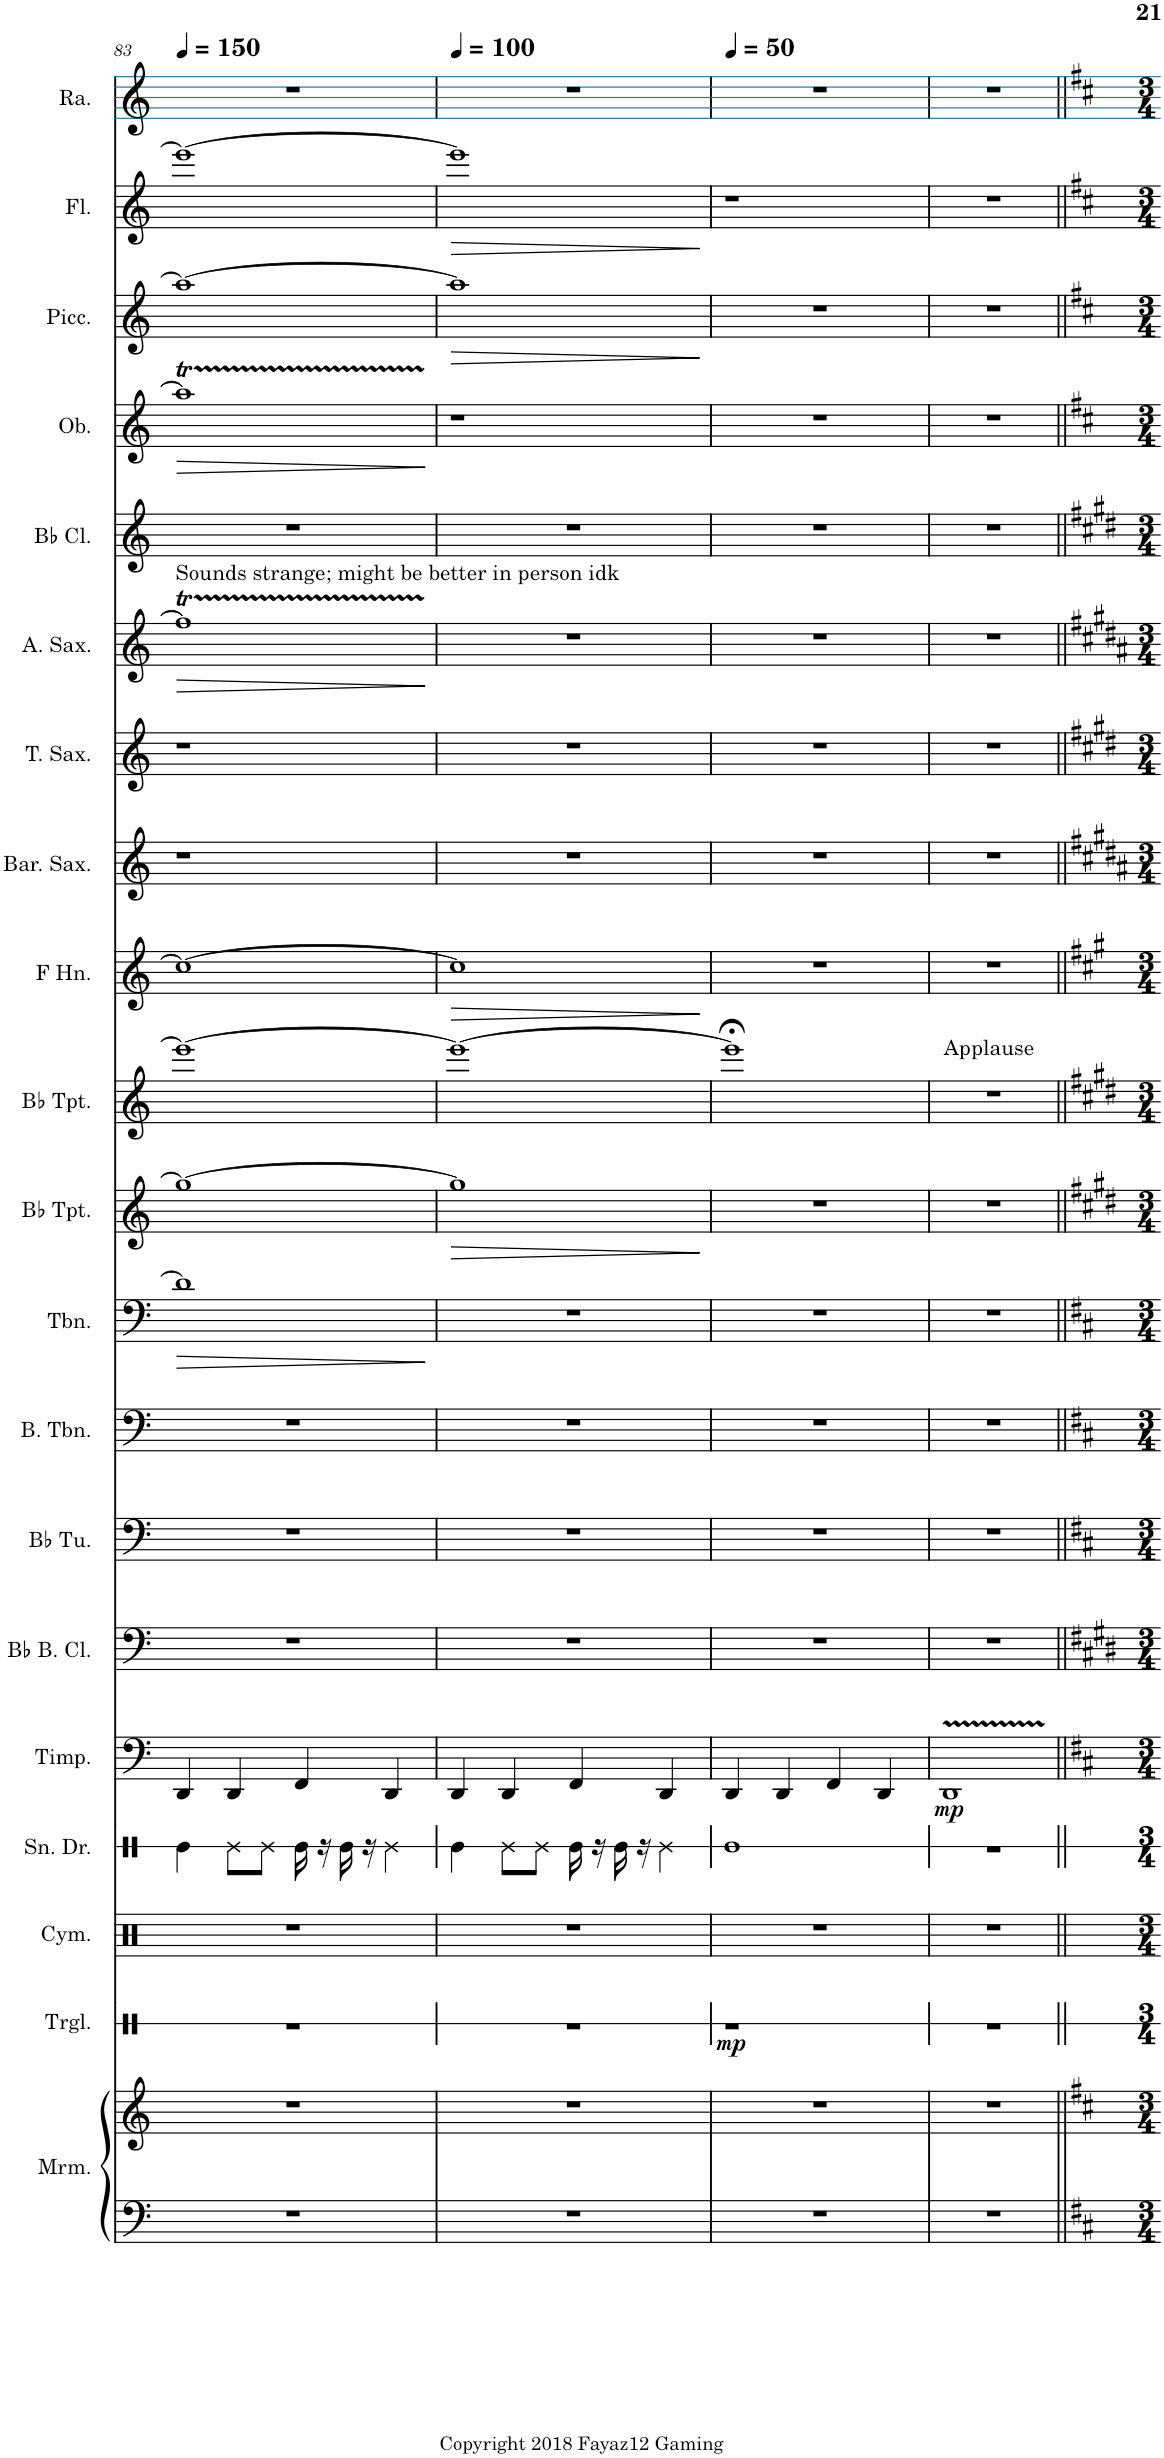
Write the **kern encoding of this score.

**kern	**kern	**kern	**dynam	**kern	**kern	**kern	**dynam	**kern	**kern	**kern	**kern	**dynam	**kern	**dynam	**kern	**kern	**dynam	**kern	**kern	**kern	**dynam	**kern	**kern	**dynam	**kern	**dynam	**kern	**dynam	**kern
*part20	*part20	*part19	*part19	*part18	*part17	*part16	*part16	*part15	*part14	*part13	*part12	*part12	*part11	*part11	*part10	*part9	*part9	*part8	*part7	*part6	*part6	*part5	*part4	*part4	*part3	*part3	*part2	*part2	*part1
*staff21	*staff20	*staff19	*staff19	*staff18	*staff17	*staff16	*staff16	*staff15	*staff14	*staff13	*staff12	*staff12	*staff11	*staff11	*staff10	*staff9	*staff9	*staff8	*staff7	*staff6	*staff6	*staff5	*staff4	*staff4	*staff3	*staff3	*staff2	*staff2	*staff1
*I"Marimba	*	*I"Triangle	*	*I"Cymbals	*I"Snare Drum	*I"Timpani	*	*I"Bb Bass Clarinet (Bass Clef)	*I"Bb Tuba	*I"Bass Trombone	*I"Trombone	*	*I"Bb Trumpet	*	*I"Bb Trumpet	*I"Horn in F	*	*I"Baritone Saxophone	*I"Tenor Saxophone	*I"Alto Saxophone	*	*I"Bb Clarinet	*I"Oboe	*	*I"Piccolo	*	*I"Flute	*	*I"Rosalina
*I'Mrm.	*	*I'Trgl.	*	*I'Cym.	*I'Sn. Dr.	*I'Timp.	*	*I'Bb B. Cl.	*I'Bb Tu.	*I'B. Tbn.	*I'Tbn.	*	*I'Bb Tpt.	*	*I'Bb Tpt.	*	*	*I'Bar. Sax.	*I'T. Sax.	*I'A. Sax.	*	*I'Bb Cl.	*I'Ob.	*	*I'Picc.	*	*I'Fl.	*	*I'Ra.
!!LO:PB:g=z
*clefF4	*clefG2	*clefX	*	*clefX	*clefX	*clefF4	*	*clefF4	*clefF4	*clefF4	*clefF4	*	*clefG2	*	*clefG2	*clefG2	*	*clefG2	*clefG2	*clefG2	*	*clefG2	*clefG2	*	*clefG2	*	*clefG2	*	*clefG2
*	*	*	*	*	*	*	*	*Trd1c2	*	*	*	*	*Trd1c2	*	*Trd1c2	*Trd4c7	*	*Trd12c21	*Trd8c14	*Trd5c9	*	*Trd1c2	*	*	*Trd-7c-12	*	*	*	*
*k[]	*k[]	*k[]	*	*k[]	*k[]	*k[]	*	*k[]	*k[]	*k[]	*k[]	*	*k[]	*	*k[]	*k[]	*	*k[]	*k[]	*k[]	*	*k[]	*k[]	*	*k[]	*	*k[]	*	*k[]
*M4/4	*M4/4	*M4/4	*	*M4/4	*M4/4	*M4/4	*	*M4/4	*M4/4	*M4/4	*M4/4	*	*M4/4	*	*M4/4	*M4/4	*	*M4/4	*M4/4	*M4/4	*	*M4/4	*M4/4	*	*M4/4	*	*M4/4	*	*M4/4
*MM150	*MM150	*MM150	*	*MM150	*MM150	*MM150	*	*MM150	*MM150	*MM150	*MM150	*	*MM150	*	*MM150	*MM150	*	*MM150	*MM150	*MM150	*	*MM150	*MM150	*	*MM150	*	*MM150	*	*MM150
=83	=83	=83	=83	=83	=83	=83	=83	=83	=83	=83	=83	=83	=83	=83	=83	=83	=83	=83	=83	=83	=83	=83	=83	=83	=83	=83	=83	=83	=83
!	!	!	!	!	!	!	!	!	!	!	!	!	!	!	!	!	!	!	!	!LO:TX:a:t=Sounds strange; might be better in person idk	!	!	!	!	!	!	!	!	!
!	!	!	!	!	!	!	!	!	!	!	!	!LO:HP:b	!	!	!	!	!	!	!	!	!LO:HP:b	!	!	!LO:HP:b	!	!	!	!	!
1r	1r	1r	.	1r	4Re\	4DD/	.	1r	1r	1r	1d]	>	1gg_	.	1eee_	1cc_	.	1r	1r	1ff#t]	>	1r	1aaT]	>	1aa_	.	1eee_	.	1r
.	.	.	.	.	8Re\L	4DD/	.	.	.	.	.	.	.	.	.	.	.	.	.	.	.	.	.	.	.	.	.	.	.
.	.	.	.	.	8Re\J	.	.	.	.	.	.	.	.	.	.	.	.	.	.	.	.	.	.	.	.	.	.	.	.
.	.	.	.	.	16Re\	4FF/	.	.	.	.	.	.	.	.	.	.	.	.	.	.	.	.	.	.	.	.	.	.	.
.	.	.	.	.	16r	.	.	.	.	.	.	.	.	.	.	.	.	.	.	.	.	.	.	.	.	.	.	.	.
.	.	.	.	.	16Re\	.	.	.	.	.	.	.	.	.	.	.	.	.	.	.	.	.	.	.	.	.	.	.	.
.	.	.	.	.	16r	.	.	.	.	.	.	.	.	.	.	.	.	.	.	.	.	.	.	.	.	.	.	.	.
.	.	.	.	.	4Re\	4DD/	.	.	.	.	.	.	.	.	.	.	.	.	.	.	.	.	.	.	.	.	.	.	.
.	.	.	.	.	.	.	.	.	.	.	.	]	.	.	.	.	.	.	.	.	]	.	.	]	.	.	.	.	.
=84	=84	=84	=84	=84	=84	=84	=84	=84	=84	=84	=84	=84	=84	=84	=84	=84	=84	=84	=84	=84	=84	=84	=84	=84	=84	=84	=84	=84	=84
*	*	*	*	*	*	*	*	*	*	*	*	*	*	*	*	*	*	*	*	*	*	*	*	*	*	*	*	*	*MM100
!	!	!	!	!	!	!	!	!	!	!	!	!	!	!LO:HP:b	!	!	!LO:HP:b	!	!	!	!	!	!	!	!	!LO:HP:b	!	!LO:HP:b	!
1r	1r	1r	.	1r	4Re\	4DD/	.	1r	1r	1r	1r	.	1gg]	>	1eee_	1cc]	>	1r	1r	1r	.	1r	1r	.	1aa]	>	1eee]	>	1r
.	.	.	.	.	8Re\L	4DD/	.	.	.	.	.	.	.	.	.	.	.	.	.	.	.	.	.	.	.	.	.	.	.
.	.	.	.	.	8Re\J	.	.	.	.	.	.	.	.	.	.	.	.	.	.	.	.	.	.	.	.	.	.	.	.
.	.	.	.	.	16Re\	4FF/	.	.	.	.	.	.	.	.	.	.	.	.	.	.	.	.	.	.	.	.	.	.	.
.	.	.	.	.	16r	.	.	.	.	.	.	.	.	.	.	.	.	.	.	.	.	.	.	.	.	.	.	.	.
.	.	.	.	.	16Re\	.	.	.	.	.	.	.	.	.	.	.	.	.	.	.	.	.	.	.	.	.	.	.	.
.	.	.	.	.	16r	.	.	.	.	.	.	.	.	.	.	.	.	.	.	.	.	.	.	.	.	.	.	.	.
.	.	.	.	.	4Re\	4DD/	.	.	.	.	.	.	.	.	.	.	.	.	.	.	.	.	.	.	.	.	.	.	.
.	.	.	.	.	.	.	.	.	.	.	.	.	.	]	.	.	]	.	.	.	.	.	.	.	.	]	.	]	.
=85	=85	=85	=85	=85	=85	=85	=85	=85	=85	=85	=85	=85	=85	=85	=85	=85	=85	=85	=85	=85	=85	=85	=85	=85	=85	=85	=85	=85	=85
*	*	*	*	*	*	*	*	*	*	*	*	*	*	*	*	*	*	*	*	*	*	*	*	*	*	*	*	*	*MM50
!	!	!	!LO:DY:b	!	!	!	!	!	!	!	!	!	!	!	!	!	!	!	!	!	!	!	!	!	!	!	!	!	!
1r	1r	1r	mp	1r	1Re	4DD/	.	1r	1r	1r	1r	.	1r	.	1eee;<]	1r	.	1r	1r	1r	.	1r	1r	.	1r	.	1r	.	1r
.	.	.	.	.	.	4DD/	.	.	.	.	.	.	.	.	.	.	.	.	.	.	.	.	.	.	.	.	.	.	.
.	.	.	.	.	.	4FF/	.	.	.	.	.	.	.	.	.	.	.	.	.	.	.	.	.	.	.	.	.	.	.
.	.	.	.	.	.	4DD/	.	.	.	.	.	.	.	.	.	.	.	.	.	.	.	.	.	.	.	.	.	.	.
=86	=86	=86	=86	=86	=86	=86	=86	=86	=86	=86	=86	=86	=86	=86	=86	=86	=86	=86	=86	=86	=86	=86	=86	=86	=86	=86	=86	=86	=86
!	!	!	!	!	!	!	!	!	!	!	!	!	!	!	!LO:TX:a:t=Applause	!	!	!	!	!	!	!	!	!	!	!	!	!	!
!	!	!	!	!	!	!	!LO:DY:b	!	!	!	!	!	!	!	!	!	!	!	!	!	!	!	!	!	!	!	!	!	!
1r	1r	1r	.	1r	1r	1DD	mp	1r	1r	1r	1r	.	1r	.	1r	1r	.	1r	1r	1r	.	1r	1r	.	1r	.	1r	.	1r
=||	=||	=||	=||	=||	=||	=||	=||	=||	=||	=||	=||	=||	=||	=||	=||	=||	=||	=||	=||	=||	=||	=||	=||	=||	=||	=||	=||	=||	=||
*-	*-	*-	*-	*-	*-	*-	*-	*-	*-	*-	*-	*-	*-	*-	*-	*-	*-	*-	*-	*-	*-	*-	*-	*-	*-	*-	*-	*-	*-
